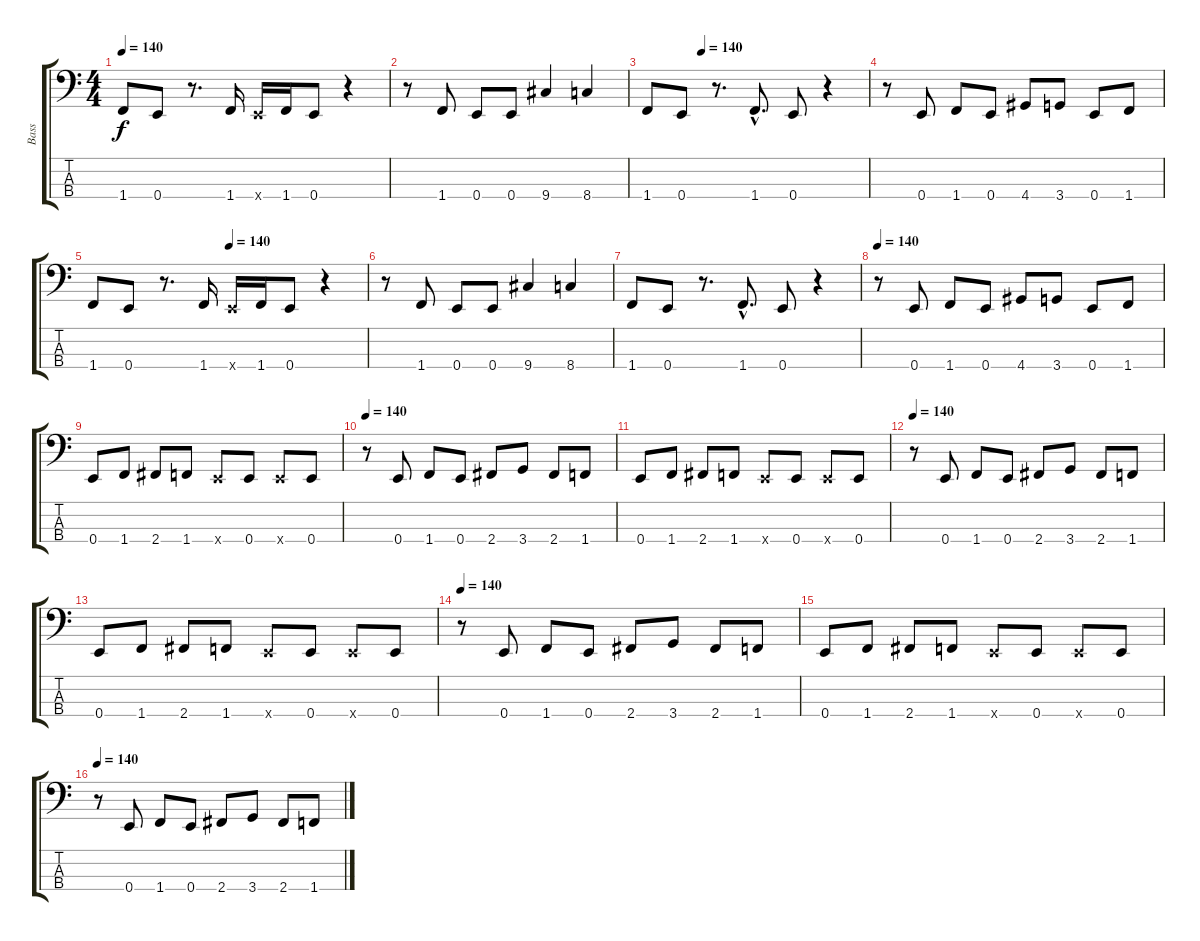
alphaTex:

\track ("Bass" "Bass") {instrument electricbasspick}
\staff {score tabs}
\tuning (G2 D2 A1 E1) {hide}
\ts (4 4)
\tempo 140
\clef f4
\ks c
1.4.8{dy f instrument electricbasspick} 0.4.8 r.8{d} 1.4.16 0.4{x}.16 1.4.16 0.4.8 r.4 |
r.8 1.4.8 0.4.8 0.4.8 9.4.4 8.4.4 |
\tempo (140 0.25)
1.4.8 0.4.8 r.8{d} 1.4{hac}.8{d} 0.4.8 r.4 |
r.8 0.4.8 1.4.8 0.4.8 4.4.8 3.4.8 0.4.8 1.4.8 |
\tempo (140 0.5)
1.4.8 0.4.8 r.8{d} 1.4.16 0.4{x}.16 1.4.16 0.4.8 r.4 |
r.8 1.4.8 0.4.8 0.4.8 9.4.4 8.4.4 |
1.4.8 0.4.8 r.8{d} 1.4{hac}.8{d} 0.4.8 r.4 |
\tempo 140
r.8 0.4.8 1.4.8 0.4.8 4.4.8 3.4.8 0.4.8 1.4.8 |
0.4.8 1.4.8 2.4.8 1.4.8 0.4{x}.8 0.4.8 0.4{x}.8 0.4.8 |
\tempo 140
r.8 0.4.8 1.4.8 0.4.8 2.4.8 3.4.8 2.4.8 1.4.8 |
0.4.8 1.4.8 2.4.8 1.4.8 0.4{x}.8 0.4.8 0.4{x}.8 0.4.8 |
\tempo 140
r.8 0.4.8 1.4.8 0.4.8 2.4.8 3.4.8 2.4.8 1.4.8 |
0.4.8 1.4.8 2.4.8 1.4.8 0.4{x}.8 0.4.8 0.4{x}.8 0.4.8 |
\tempo 140
r.8 0.4.8 1.4.8 0.4.8 2.4.8 3.4.8 2.4.8 1.4.8 |
0.4.8 1.4.8 2.4.8 1.4.8 0.4{x}.8 0.4.8 0.4{x}.8 0.4.8 |
\tempo 140
r.8 0.4.8 1.4.8 0.4.8 2.4.8 3.4.8 2.4.8 1.4.8
